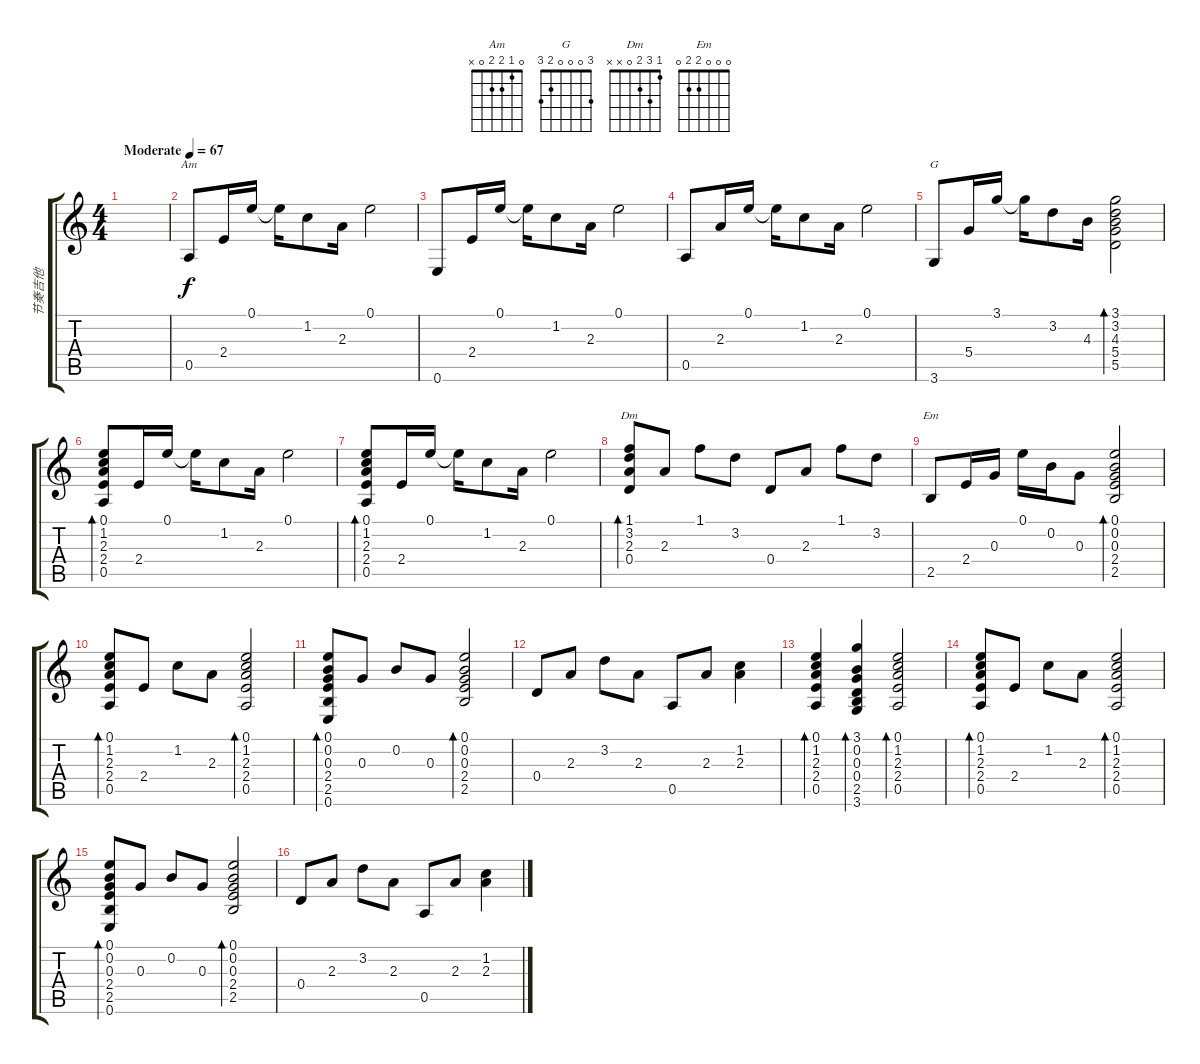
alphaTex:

\track ("节奏吉他" "节奏吉他") {instrument acousticguitarsteel}
\staff {score tabs}
\tuning (E4 B3 G3 D3 A2 E2) {hide}
\chord ("Am" 0 1 2 2 0 x)
\chord ("G" 3 0 0 0 2 3)
\chord ("Dm" 1 3 2 0 x x)
\chord ("Em" 0 0 0 2 2 0)
\ts (4 4)
\tempo (67 "Moderate")
\clef g2
\ks c
|
0.5.8{ch "Am"} 2.4.16 0.1.16 0.1{t}.16 1.2.8 2.3.16 0.1.2 |
0.6.8 2.4.16 0.1.16 0.1{t}.16 1.2.8 2.3.16 0.1.2 |
0.5.8 2.3.16 0.1.16 0.1{t}.16 1.2.8 2.3.16 0.1.2 |
3.6.8{ch "G"} 5.4.16 3.1.16 3.1{t}.16 3.2.8 4.3.16 (3.1 3.2 4.3 5.4 5.5).2{bd 120} |
(0.1 1.2 2.3 2.4 0.5).8{bd 60} 2.4.16 0.1.16 0.1{t}.16 1.2.8 2.3.16 0.1.2 |
(0.1 1.2 2.3 2.4 0.5).8{bd 60} 2.4.16 0.1.16 0.1{t}.16 1.2.8 2.3.16 0.1.2 |
(1.1 3.2 2.3 0.4).8{bd 60 ch "Dm"} 2.3.8 1.1.8 3.2.8 0.4.8 2.3.8 1.1.8 3.2.8 |
2.5.8{ch "Em"} 2.4.16 0.3.16 0.1.16 0.2.16 0.3.8 (0.1 0.2 0.3 2.4 2.5).2{bd 120} |
(0.1 1.2 2.3 2.4 0.5).8{bd 120} 2.4.8 1.2.8 2.3.8 (0.1 1.2 2.3 2.4 0.5).2{bd 120} |
(0.1 0.2 0.3 2.4 2.5 0.6).8{bd 120} 0.3.8 0.2.8 0.3.8 (0.1 0.2 0.3 2.4 2.5).2{bd 120} |
0.4.8 2.3.8 3.2.8 2.3.8 0.5.8 2.3.8 (1.2 2.3).4 |
(0.1 1.2 2.3 2.4 0.5).4{bd 120} (3.1 0.2 0.3 0.4 2.5 3.6).4{bd 120} (0.1 1.2 2.3 2.4 0.5).2{bd 120} |
(0.1 1.2 2.3 2.4 0.5).8{bd 120} 2.4.8 1.2.8 2.3.8 (0.1 1.2 2.3 2.4 0.5).2{bd 120} |
(0.1 0.2 0.3 2.4 2.5 0.6).8{bd 120} 0.3.8 0.2.8 0.3.8 (0.1 0.2 0.3 2.4 2.5).2{bd 120} |
0.4.8 2.3.8 3.2.8 2.3.8 0.5.8 2.3.8 (1.2 2.3).4
